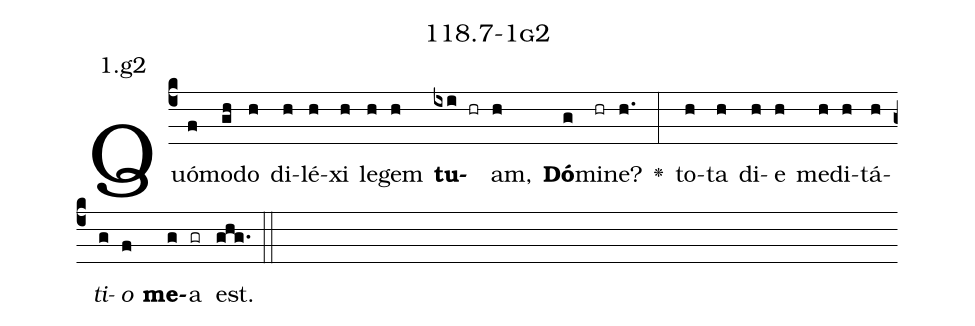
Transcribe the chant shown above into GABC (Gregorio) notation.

name: 118.7-1g2;
annotation: 1.g2;
%%
(c4)Quó(f)mo(gh)do(h) di(h)lé(h)xi(h) le(h)gem(h) <b>tu</b>(ixi hr)am,(h) <b>Dó</b>(g)mi(hr)ne?(h.) <v>\greheightstar</v>(:) to(h)ta(h) di(h)e(h) me(h)di(h)tá(h)<i>ti</i>(g)<i>o</i>(f) <b>me</b>(g)a(gr) est.(ghg.) (::)


%E(h) u(h) o(g) u(f) a(g) e.(ghg.) (::)
